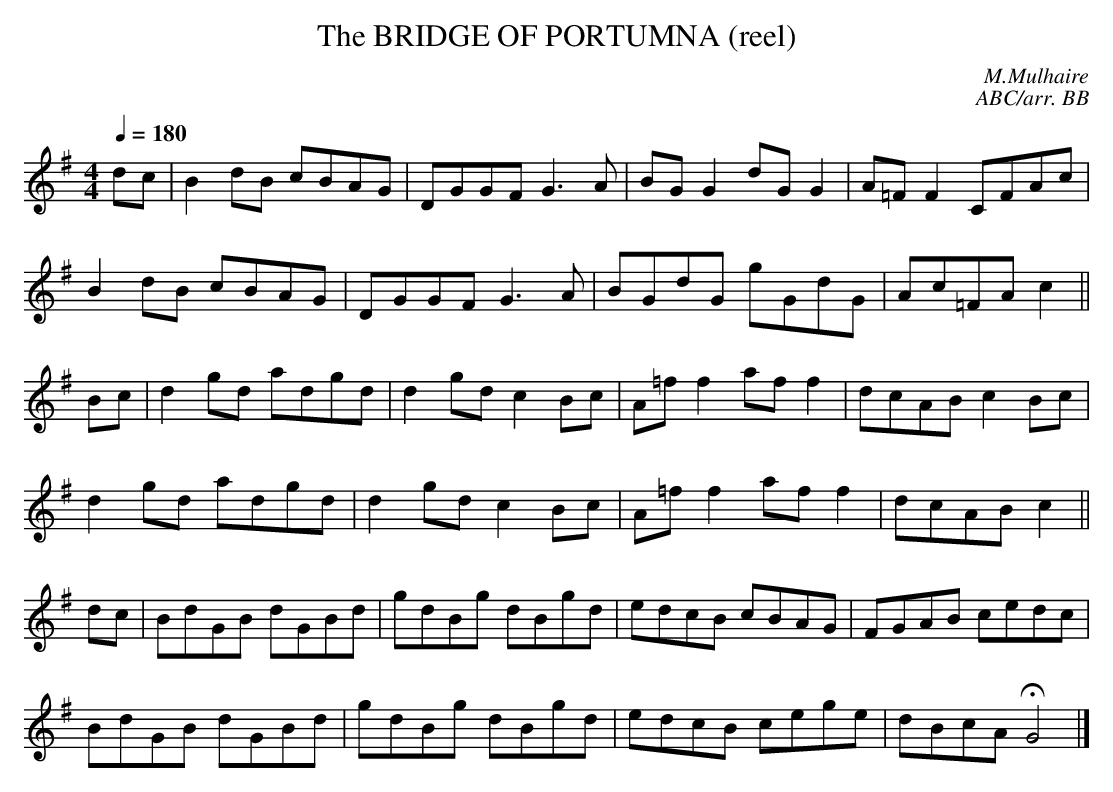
X:1
T:BRIDGE OF PORTUMNA (reel), The
C:M.Mulhaire
C:ABC/arr. BB
Q:1/4=180
M:4/4
L:1/8
K:G % source key A
dc|B2 dB cBAG|DGGF G3 A|BG G2 dG G2|A=F F2 CFAc|
B2 dB cBAG|DGGF G3 A|BGdG gGdG|Ac=FA c2||
Bc|d2 gd adgd|d2 gd c2 Bc|A=f f2 af f2|dcAB c2 Bc|
d2 gd adgd|d2 gd c2 Bc|A=f f2 af f2|dcAB c2||
dc|BdGB dGBd|gdBg dBgd|edcB cBAG|FGAB cedc|
BdGB dGBd|gdBg dBgd|edcB cege|dBcA HG4|]
